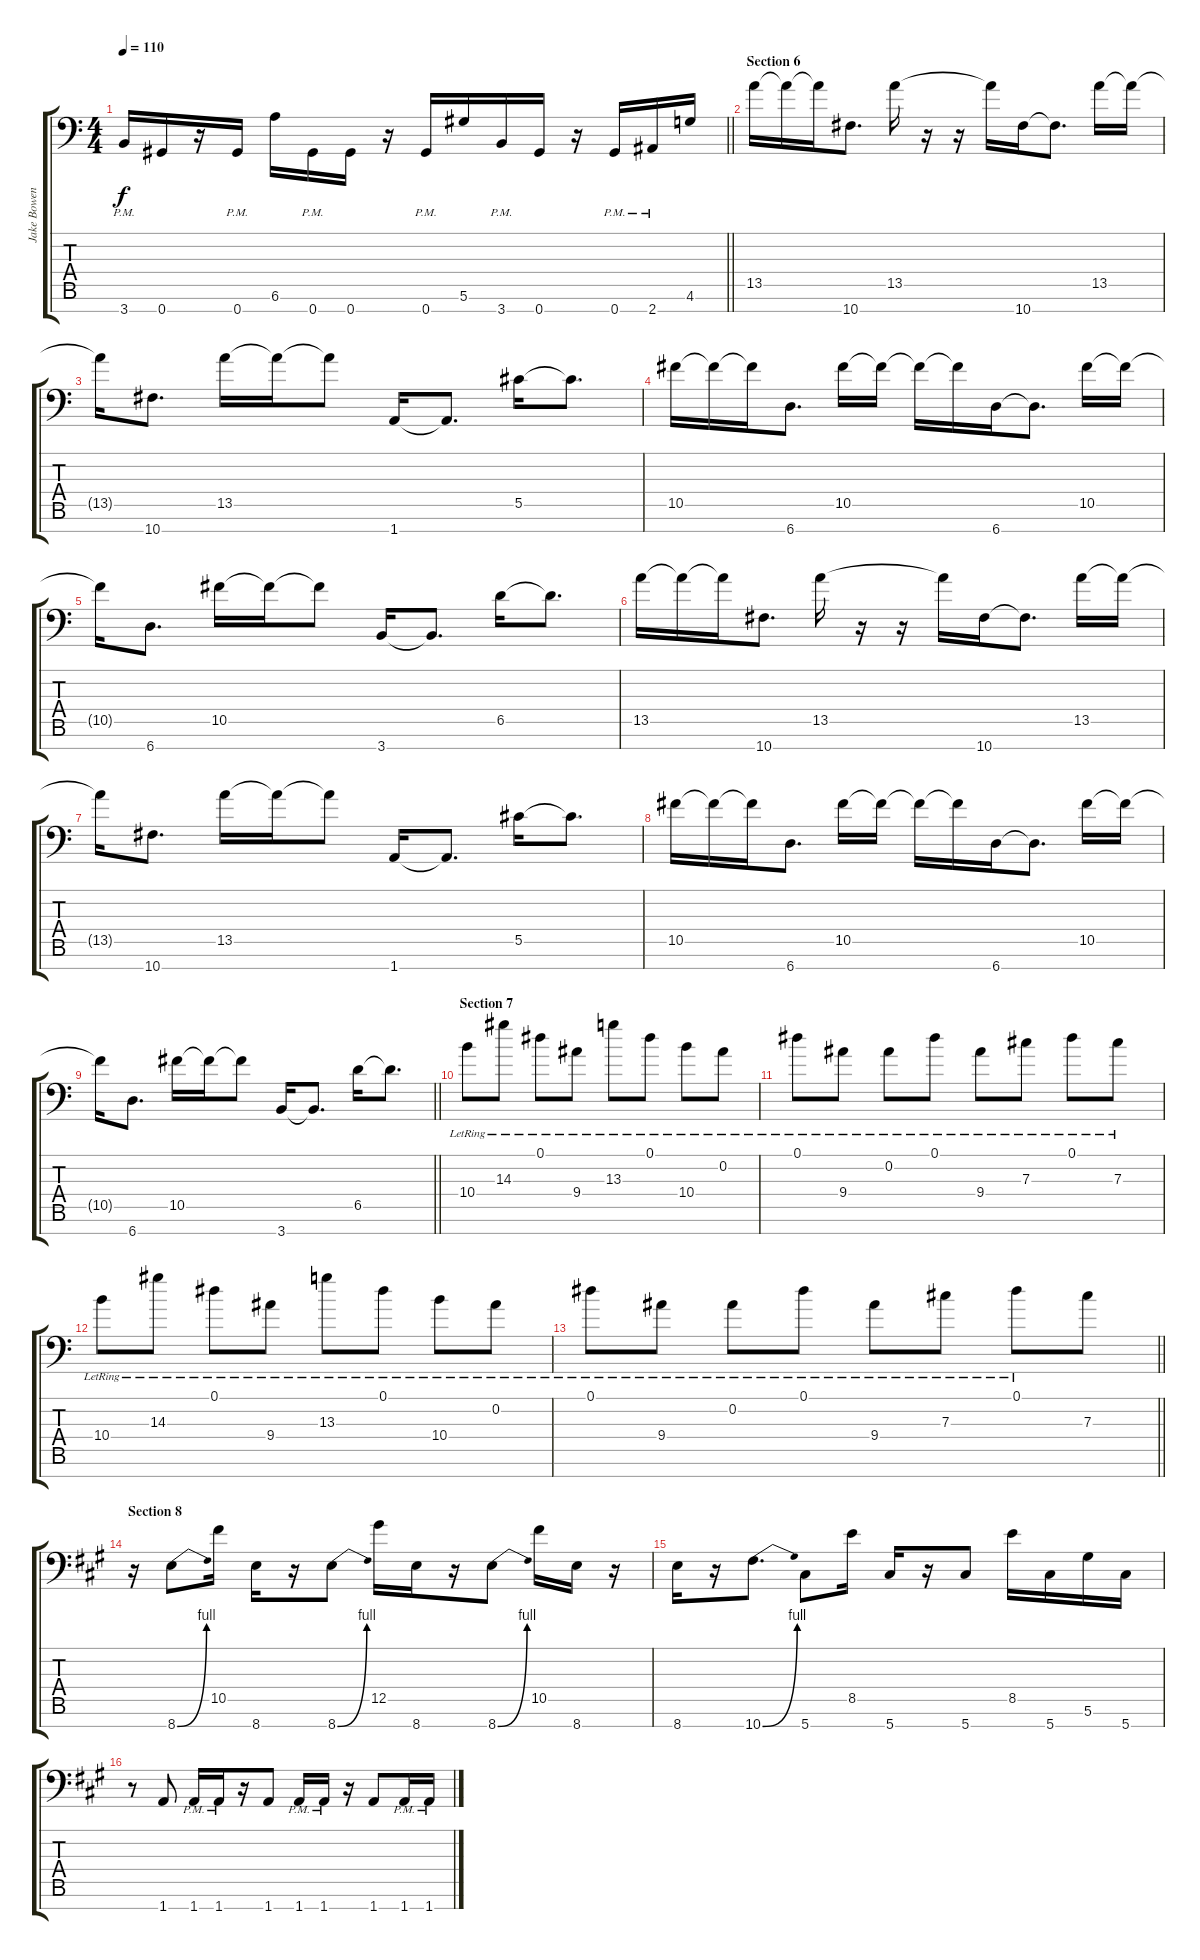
\track ("Jake Bowen" "Jake Bowen") {instrument distortionguitar}
\staff {score tabs}
\tuning (Eb4 Bb3 Gb3 Db3 Ab2 Eb2 Ab1) {hide}
\ts (4 4)
\tempo 110
\clef f4
\barLineRight lightlight
\ks c
3.7{pm}.16{dy f} 0.7.16 r.16 0.7{pm}.16 6.6.16 0.7{pm}.16 0.7.16 r.16 0.7{pm}.16 5.6.16 3.7{pm}.16 0.7.16 r.16 0.7{pm}.16 2.7{pm}.16 4.6.16 |
\section ("" "Section 6")
13.5.16 13.5{t}.16 13.5{t}.16 10.7.8{d} 13.5.16 r.16 r.16 13.5{t}.16 10.7.16 10.7{t}.8{d} 13.5.16 13.5{t}.16 |
13.5{t}.16 10.7.8{d} 13.5.16 13.5{t}.16 13.5{t}.8 1.7.16 1.7{t}.8{d} 5.5.16 5.5{t}.8{d} |
10.5.16 10.5{t}.16 10.5{t}.16 6.7.8{d} 10.5.16 10.5{t}.16 10.5{t}.16 10.5{t}.16 6.7.16 6.7{t}.8{d} 10.5.16 10.5{t}.16 |
10.5{t}.16 6.7.8{d} 10.5.16 10.5{t}.16 10.5{t}.8 3.7.16 3.7{t}.8{d} 6.5.16 6.5{t}.8{d} |
13.5.16 13.5{t}.16 13.5{t}.16 10.7.8{d} 13.5.16 r.16 r.16 13.5{t}.16 10.7.16 10.7{t}.8{d} 13.5.16 13.5{t}.16 |
13.5{t}.16 10.7.8{d} 13.5.16 13.5{t}.16 13.5{t}.8 1.7.16 1.7{t}.8{d} 5.5.16 5.5{t}.8{d} |
10.5.16 10.5{t}.16 10.5{t}.16 6.7.8{d} 10.5.16 10.5{t}.16 10.5{t}.16 10.5{t}.16 6.7.16 6.7{t}.8{d} 10.5.16 10.5{t}.16 |
\barLineRight lightlight
10.5{t}.16 6.7.8{d} 10.5.16 10.5{t}.16 10.5{t}.8 3.7.16 3.7{t}.8{d} 6.5.16 6.5{t}.8{d} |
\section ("" "Section 7")
10.4{lr}.8 14.3{lr}.8 0.1{lr}.8 9.4{lr}.8 13.3{lr}.8 0.1{lr}.8 10.4{lr}.8 0.2{lr}.8 |
0.1{lr}.8 9.4{lr}.8 0.2{lr}.8 0.1{lr}.8 9.4{lr}.8 7.3{lr}.8 0.1{lr}.8 7.3{lr}.8 |
10.4{lr}.8 14.3{lr}.8 0.1{lr}.8 9.4{lr}.8 13.3{lr}.8 0.1{lr}.8 10.4{lr}.8 0.2{lr}.8 |
\barLineRight lightlight
0.1{lr}.8 9.4{lr}.8 0.2{lr}.8 0.1{lr}.8 9.4{lr}.8 7.3{lr}.8 0.1{lr}.8 7.3.8 |
\section ("" "Section 8")
\ks f#minor
r.16 8.7{be (bend 0 0 60 4)}.8 10.5.16 8.7.16 r.16 8.7{be (bend 0 0 60 4)}.8 12.5.16 8.7.16 r.16 8.7{be (bend 0 0 60 4)}.8 10.5.16 8.7.16 r.16 |
8.7.16 r.16 10.7{be (bend 0 0 60 4)}.8{d} 5.7.8 8.5.16 5.7.16 r.16 5.7.8 8.5.16 5.7.16 5.6.16 5.7.16 |
r.8 1.7.8 1.7{pm}.16 1.7{pm}.16 r.16 1.7.8 1.7{pm}.16 1.7{pm}.16 r.16 1.7.8 1.7{pm}.16 1.7{pm}.16
